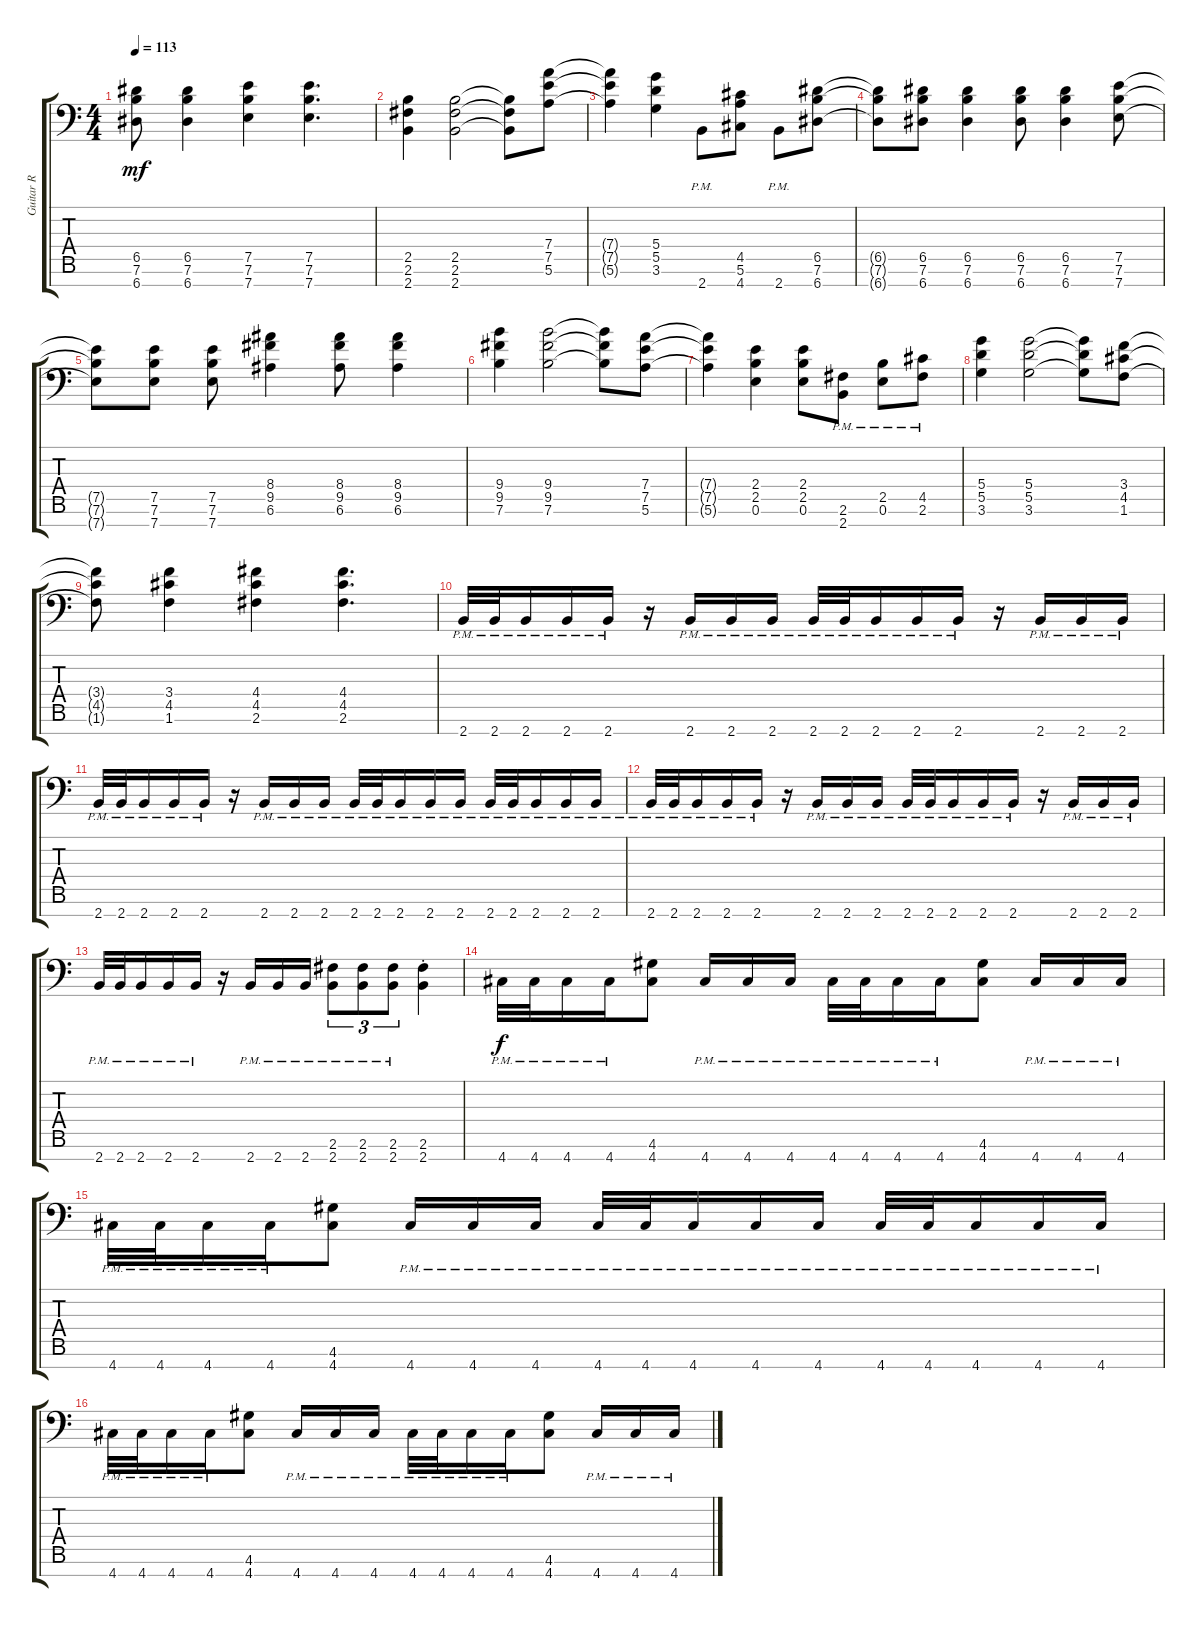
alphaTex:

\track ("Guitar R" "Guitar R") {instrument overdrivenguitar}
\staff {score tabs}
\tuning (E4 B3 G3 D3 A2 E2 A1) {hide}
\ts (4 4)
\tempo 113
\clef f4
\ks c
(6.5{t} 7.6{t} 6.7{t}).8{dy mf} (6.5 7.6 6.7).4 (7.5 7.6 7.7).4 (7.5 7.6 7.7).4{d} |
(2.5 2.6 2.7).4 (2.5 2.6 2.7).2 (2.5{t} 2.6{t} 2.7{t}).8 (7.4 7.5 5.6).8 |
(7.4{t} 7.5{t} 5.6{t}).4 (5.4 5.5 3.6).4 2.7{pm}.8 (4.5 5.6 4.7).8 2.7{pm}.8 (6.5 7.6 6.7).8 |
(6.5{t} 7.6{t} 6.7{t}).8 (6.5 7.6 6.7).8 (6.5 7.6 6.7).4 (6.5 7.6 6.7).8 (6.5 7.6 6.7).4 (7.5 7.6 7.7).8 |
(7.5{t} 7.6{t} 7.7{t}).8 (7.5 7.6 7.7).8 (7.5 7.6 7.7).8 (8.4 9.5 6.6).4 (8.4 9.5 6.6).8 (8.4 9.5 6.6).4 |
(9.4 9.5 7.6).4 (9.4 9.5 7.6).2 (9.4{t} 9.5{t} 7.6{t}).8 (7.4 7.5 5.6).8 |
(7.4{t} 7.5{t} 5.6{t}).4 (2.4 2.5 0.6).4 (2.4 2.5 0.6).8 (2.6{pm} 2.7{pm}).8 (2.5{pm} 0.6{pm}).8 (4.5{pm} 2.6{pm}).8 |
(5.4 5.5 3.6).4 (5.4 5.5 3.6).2 (5.4{t} 5.5{t} 3.6{t}).8 (3.4 4.5 1.6).8 |
(3.4{t} 4.5{t} 1.6{t}).8 (3.4 4.5 1.6).4 (4.4 4.5 2.6).4 (4.4 4.5 2.6).4{d} |
2.7{pm}.32 2.7{pm}.32 2.7{pm}.16 2.7{pm}.16 2.7{pm}.16 r.16 2.7{pm}.16 2.7{pm}.16 2.7{pm}.16 2.7{pm}.32 2.7{pm}.32 2.7{pm}.16 2.7{pm}.16 2.7{pm}.16 r.16 2.7{pm}.16 2.7{pm}.16 2.7{pm}.16 |
2.7{pm}.32 2.7{pm}.32 2.7{pm}.16 2.7{pm}.16 2.7{pm}.16 r.16 2.7{pm}.16 2.7{pm}.16 2.7{pm}.16 2.7{pm}.32 2.7{pm}.32 2.7{pm}.16 2.7{pm}.16 2.7{pm}.16 2.7{pm}.32 2.7{pm}.32 2.7{pm}.16 2.7{pm}.16 2.7{pm}.16 |
2.7{pm}.32 2.7{pm}.32 2.7{pm}.16 2.7{pm}.16 2.7{pm}.16 r.16 2.7{pm}.16 2.7{pm}.16 2.7{pm}.16 2.7{pm}.32 2.7{pm}.32 2.7{pm}.16 2.7{pm}.16 2.7{pm}.16 r.16 2.7{pm}.16 2.7{pm}.16 2.7{pm}.16 |
2.7{pm}.32 2.7{pm}.32 2.7{pm}.16 2.7{pm}.16 2.7{pm}.16 r.16 2.7{pm}.16 2.7{pm}.16 2.7{pm}.16 (2.6{pm} 2.7{pm}).8{tu (3 2)} (2.6{pm} 2.7{pm}).8{tu (3 2)} (2.6{pm} 2.7{pm}).8{tu (3 2)} (2.6{st} 2.7{st}).4 |
4.7{pm}.32{dy f} 4.7{pm}.32 4.7{pm}.16 4.7{pm}.16 (4.6 4.7).8 4.7{pm}.16 4.7{pm}.16 4.7{pm}.16 4.7{pm}.32 4.7{pm}.32 4.7{pm}.16 4.7{pm}.16 (4.6 4.7).8 4.7{pm}.16 4.7{pm}.16 4.7{pm}.16 |
4.7{pm}.32 4.7{pm}.32 4.7{pm}.16 4.7{pm}.16 (4.6 4.7).8 4.7{pm}.16 4.7{pm}.16 4.7{pm}.16 4.7{pm}.32 4.7{pm}.32 4.7{pm}.16 4.7{pm}.16 4.7{pm}.16 4.7{pm}.32 4.7{pm}.32 4.7{pm}.16 4.7{pm}.16 4.7{pm}.16 |
4.7{pm}.32 4.7{pm}.32 4.7{pm}.16 4.7{pm}.16 (4.6 4.7).8 4.7{pm}.16 4.7{pm}.16 4.7{pm}.16 4.7{pm}.32 4.7{pm}.32 4.7{pm}.16 4.7{pm}.16 (4.6 4.7).8 4.7{pm}.16 4.7{pm}.16 4.7{pm}.16
